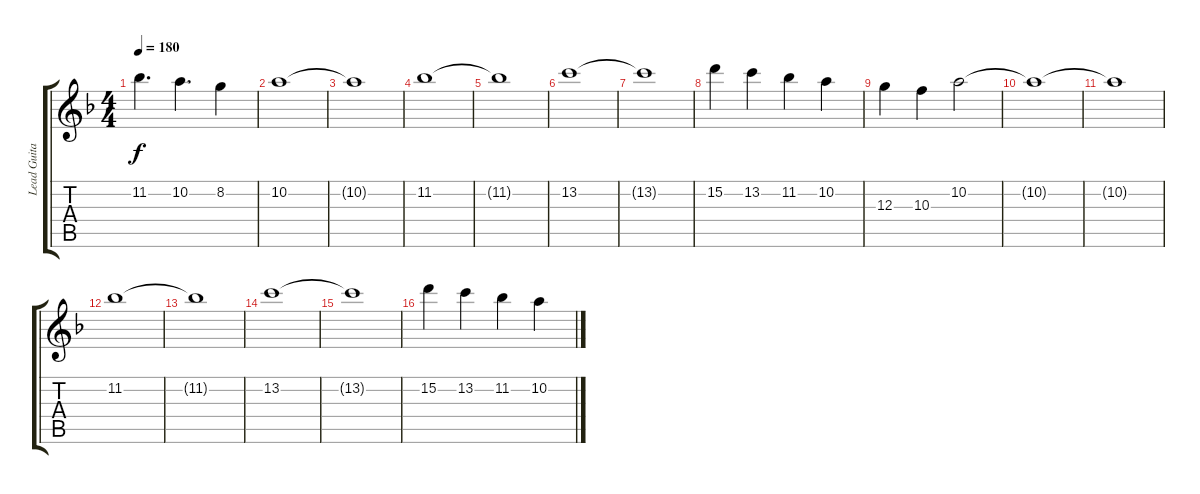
\track ("Lead Guitar" "Lead Guita") {instrument distortionguitar}
\staff {score tabs}
\tuning (E4 B3 G3 D3 A2 E2) {hide}
\ts (4 4)
\tempo 180
\clef g2
\ks dminor
11.2.4{d dy f} 10.2.4{d} 8.2.4 |
10.2.1 |
10.2{t}.1 |
11.2.1 |
11.2{t}.1 |
13.2.1 |
13.2{t}.1 |
15.2.4 13.2.4 11.2.4 10.2.4 |
12.3.4 10.3.4 10.2.2 |
10.2{t}.1 |
10.2{t}.1 |
11.2.1 |
11.2{t}.1 |
13.2.1 |
13.2{t}.1 |
15.2.4 13.2.4 11.2.4 10.2.4
